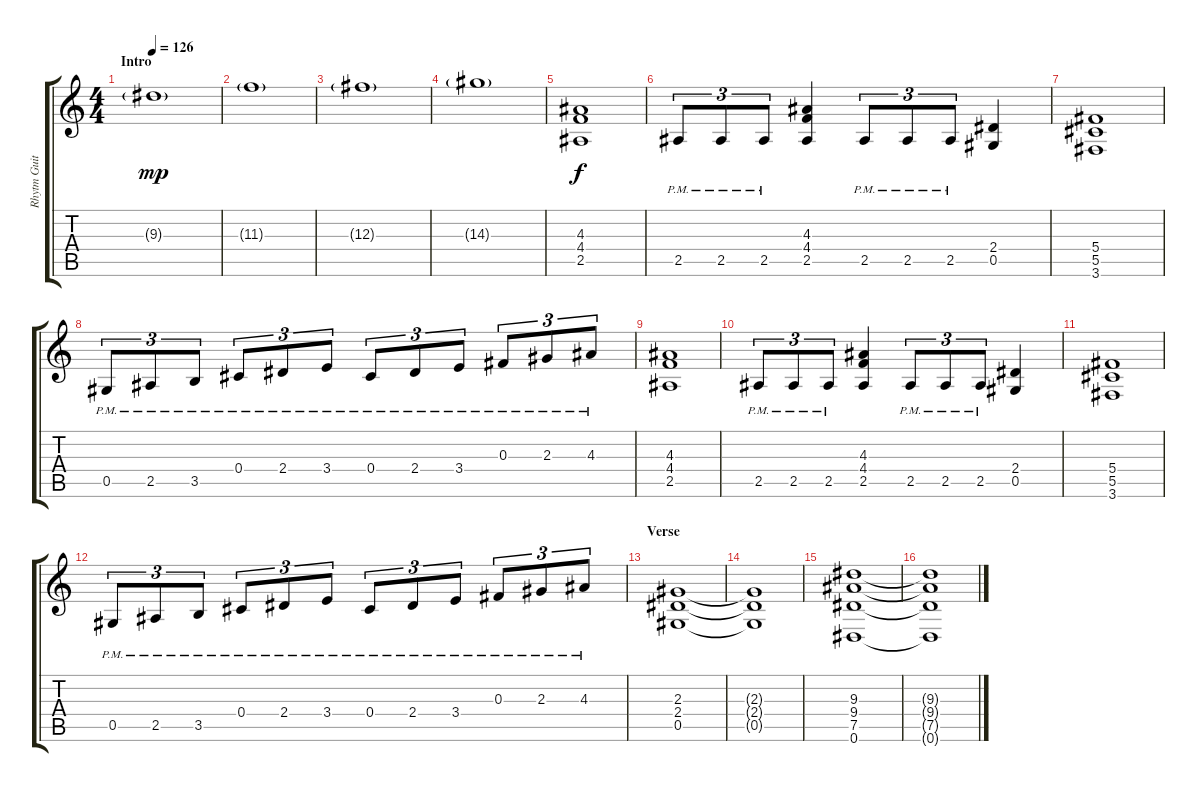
\track ("Rhytm Guitar" "Rhytm Guit") {instrument distortionguitar}
\staff {score tabs}
\tuning (Eb4 Bb3 Gb3 Db3 Ab2 Eb2) {hide}
\ts (4 4)
\section ("" "Intro")
\tempo 126
\clef g2
\ks c
9.3{g}.1{dy mp instrument distortionguitar} |
11.3{g}.1 |
12.3{g}.1 |
14.3{g}.1 |
(4.3 4.4 2.5).1{dy f} |
2.5{pm}.8{tu (3 2)} 2.5{pm}.8{tu (3 2)} 2.5{pm}.8{tu (3 2)} (4.3 4.4 2.5).4 2.5{pm}.8{tu (3 2)} 2.5{pm}.8{tu (3 2)} 2.5{pm}.8{tu (3 2)} (2.4 0.5).4 |
(5.4 5.5 3.6).1 |
0.5{pm}.8{tu (3 2)} 2.5{pm}.8{tu (3 2)} 3.5{pm}.8{tu (3 2)} 0.4{pm}.8{tu (3 2)} 2.4{pm}.8{tu (3 2)} 3.4{pm}.8{tu (3 2)} 0.4{pm}.8{tu (3 2)} 2.4{pm}.8{tu (3 2)} 3.4{pm}.8{tu (3 2)} 0.3{pm}.8{tu (3 2)} 2.3{pm}.8{tu (3 2)} 4.3{pm}.8{tu (3 2)} |
(4.3 4.4 2.5).1 |
2.5{pm}.8{tu (3 2)} 2.5{pm}.8{tu (3 2)} 2.5{pm}.8{tu (3 2)} (4.3 4.4 2.5).4 2.5{pm}.8{tu (3 2)} 2.5{pm}.8{tu (3 2)} 2.5{pm}.8{tu (3 2)} (2.4 0.5).4 |
(5.4 5.5 3.6).1 |
0.5{pm}.8{tu (3 2)} 2.5{pm}.8{tu (3 2)} 3.5{pm}.8{tu (3 2)} 0.4{pm}.8{tu (3 2)} 2.4{pm}.8{tu (3 2)} 3.4{pm}.8{tu (3 2)} 0.4{pm}.8{tu (3 2)} 2.4{pm}.8{tu (3 2)} 3.4{pm}.8{tu (3 2)} 0.3{pm}.8{tu (3 2)} 2.3{pm}.8{tu (3 2)} 4.3{pm}.8{tu (3 2)} |
\section ("" "Verse")
(2.3 2.4 0.5).1 |
(2.3{t} 2.4{t} 0.5{t}).1 |
(9.3 9.4 7.5 0.6).1 |
(9.3{t} 9.4{t} 7.5{t} 0.6{t}).1
